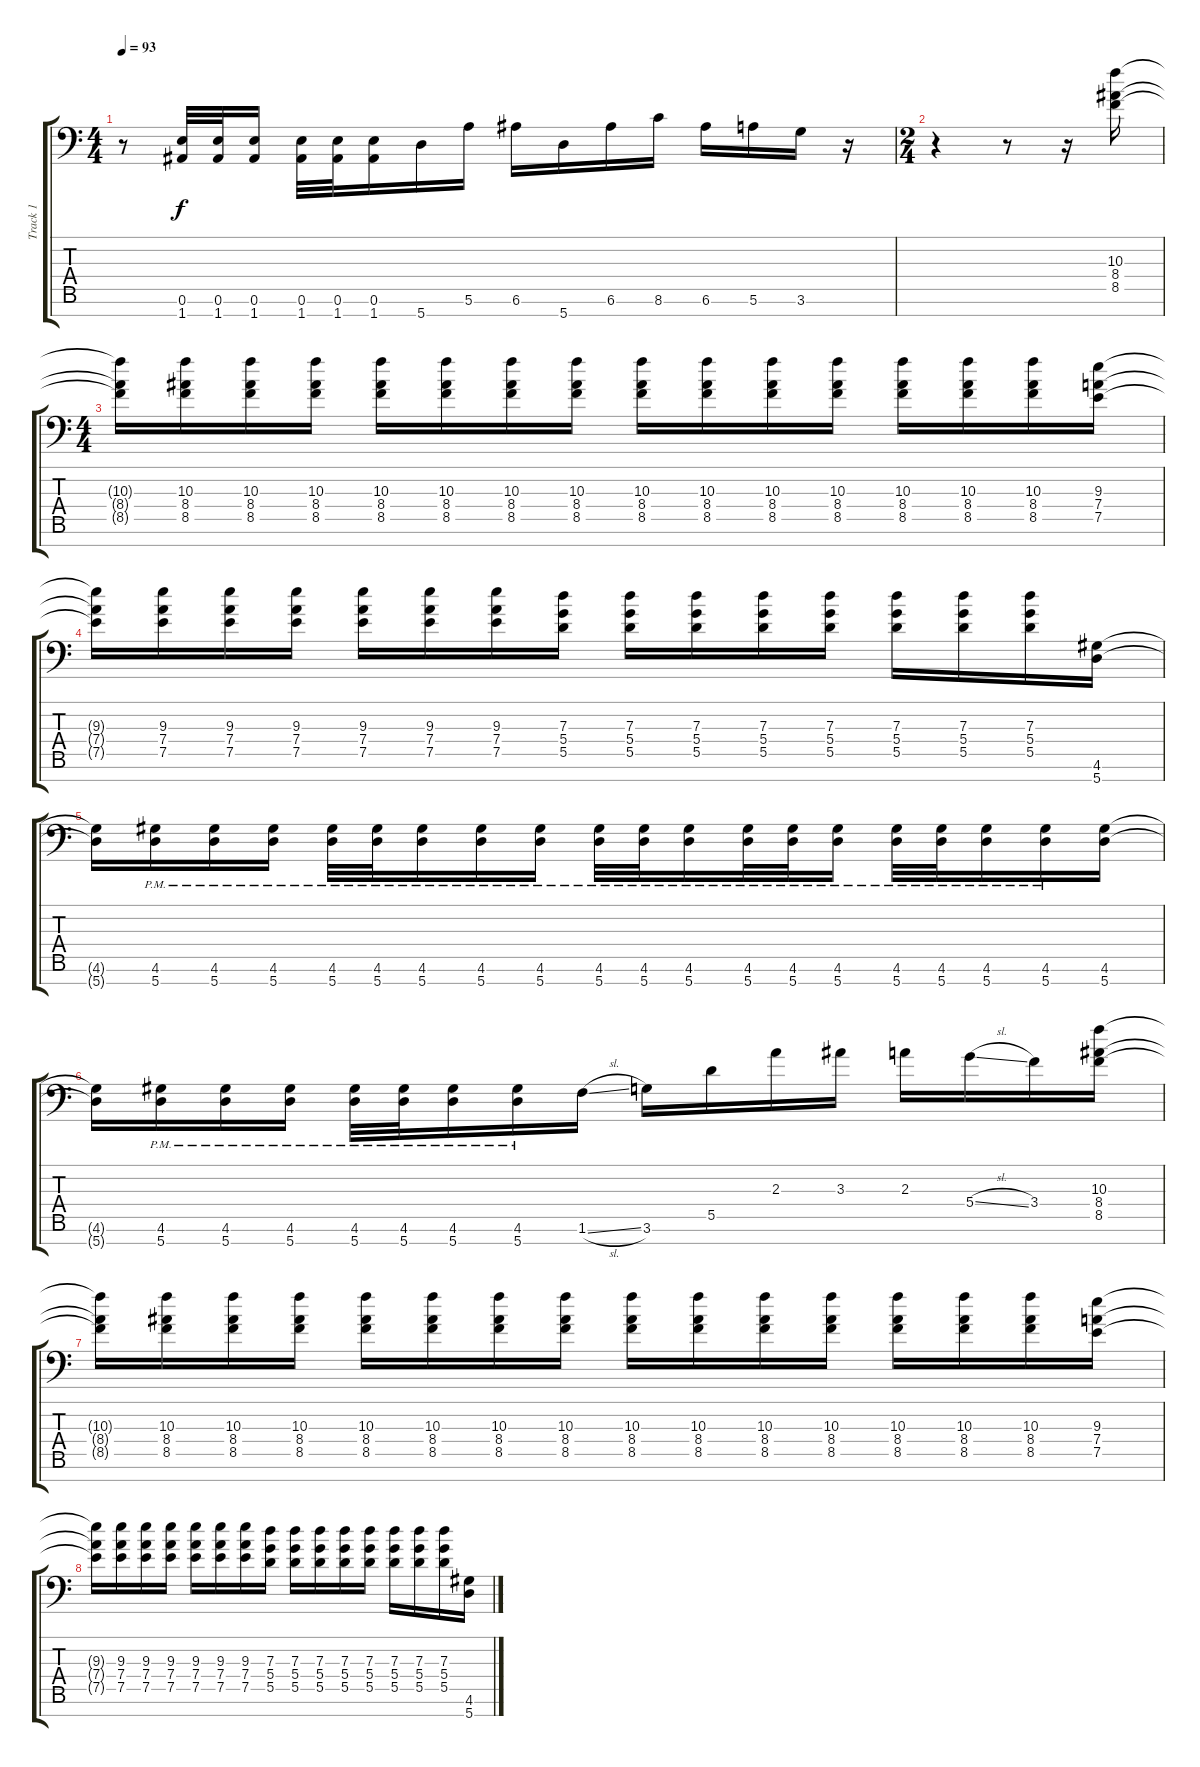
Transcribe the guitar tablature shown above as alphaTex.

\track ("Track 1" "Track 1") {instrument distortionguitar}
\staff {score tabs}
\tuning (E4 B3 G3 D3 A2 E2 A1) {hide}
\ts (4 4)
\tempo 93
\clef f4
\ks c
r.8{dy f} (0.6 1.7).32 (0.6 1.7).32 (0.6 1.7).16 (0.6 1.7).32 (0.6 1.7).32 (0.6 1.7).16 5.7.16 5.6.16 6.6.16 5.7.16 6.6.16 8.6.16 6.6.16 5.6.16 3.6.16 r.16 |
\ts (2 4)
r.4 r.8 r.16 (10.3 8.4 8.5).16 |
\ts (4 4)
(10.3{t} 8.4{t} 8.5{t}).16 (10.3 8.4 8.5).16 (10.3 8.4 8.5).16 (10.3 8.4 8.5).16 (10.3 8.4 8.5).16 (10.3 8.4 8.5).16 (10.3 8.4 8.5).16 (10.3 8.4 8.5).16 (10.3 8.4 8.5).16 (10.3 8.4 8.5).16 (10.3 8.4 8.5).16 (10.3 8.4 8.5).16 (10.3 8.4 8.5).16 (10.3 8.4 8.5).16 (10.3 8.4 8.5).16 (9.3 7.4 7.5).16 |
(9.3{t} 7.4{t} 7.5{t}).16 (9.3 7.4 7.5).16 (9.3 7.4 7.5).16 (9.3 7.4 7.5).16 (9.3 7.4 7.5).16 (9.3 7.4 7.5).16 (9.3 7.4 7.5).16 (7.3 5.4 5.5).16 (7.3 5.4 5.5).16 (7.3 5.4 5.5).16 (7.3 5.4 5.5).16 (7.3 5.4 5.5).16 (7.3 5.4 5.5).16 (7.3 5.4 5.5).16 (7.3 5.4 5.5).16 (4.6 5.7).16 |
(4.6{t} 5.7{t}).16 (4.6{pm} 5.7{pm}).16 (4.6{pm} 5.7{pm}).16 (4.6{pm} 5.7{pm}).16 (4.6{pm} 5.7{pm}).32 (4.6{pm} 5.7{pm}).32 (4.6{pm} 5.7{pm}).16 (4.6{pm} 5.7{pm}).16 (4.6{pm} 5.7{pm}).16 (4.6{pm} 5.7{pm}).32 (4.6{pm} 5.7{pm}).32 (4.6{pm} 5.7{pm}).16 (4.6{pm} 5.7{pm}).32 (4.6{pm} 5.7{pm}).32 (4.6{pm} 5.7{pm}).16 (4.6{pm} 5.7{pm}).32 (4.6{pm} 5.7{pm}).32 (4.6{pm} 5.7{pm}).16 (4.6{pm} 5.7{pm}).16 (4.6 5.7).16 |
(4.6{t} 5.7{t}).16 (4.6{pm} 5.7{pm}).16 (4.6{pm} 5.7{pm}).16 (4.6{pm} 5.7{pm}).16 (4.6{pm} 5.7{pm}).32 (4.6{pm} 5.7{pm}).32 (4.6{pm} 5.7{pm}).16 (4.6{pm} 5.7{pm}).16 1.6{sl}.16 3.6.16 5.5.16 2.3.16 3.3.16 2.3.16 5.4{sl}.16 3.4.16 (10.3 8.4 8.5).16 |
(10.3{t} 8.4{t} 8.5{t}).16 (10.3 8.4 8.5).16 (10.3 8.4 8.5).16 (10.3 8.4 8.5).16 (10.3 8.4 8.5).16 (10.3 8.4 8.5).16 (10.3 8.4 8.5).16 (10.3 8.4 8.5).16 (10.3 8.4 8.5).16 (10.3 8.4 8.5).16 (10.3 8.4 8.5).16 (10.3 8.4 8.5).16 (10.3 8.4 8.5).16 (10.3 8.4 8.5).16 (10.3 8.4 8.5).16 (9.3 7.4 7.5).16 |
(9.3{t} 7.4{t} 7.5{t}).16 (9.3 7.4 7.5).16 (9.3 7.4 7.5).16 (9.3 7.4 7.5).16 (9.3 7.4 7.5).16 (9.3 7.4 7.5).16 (9.3 7.4 7.5).16 (7.3 5.4 5.5).16 (7.3 5.4 5.5).16 (7.3 5.4 5.5).16 (7.3 5.4 5.5).16 (7.3 5.4 5.5).16 (7.3 5.4 5.5).16 (7.3 5.4 5.5).16 (7.3 5.4 5.5).16 (4.6 5.7).16
